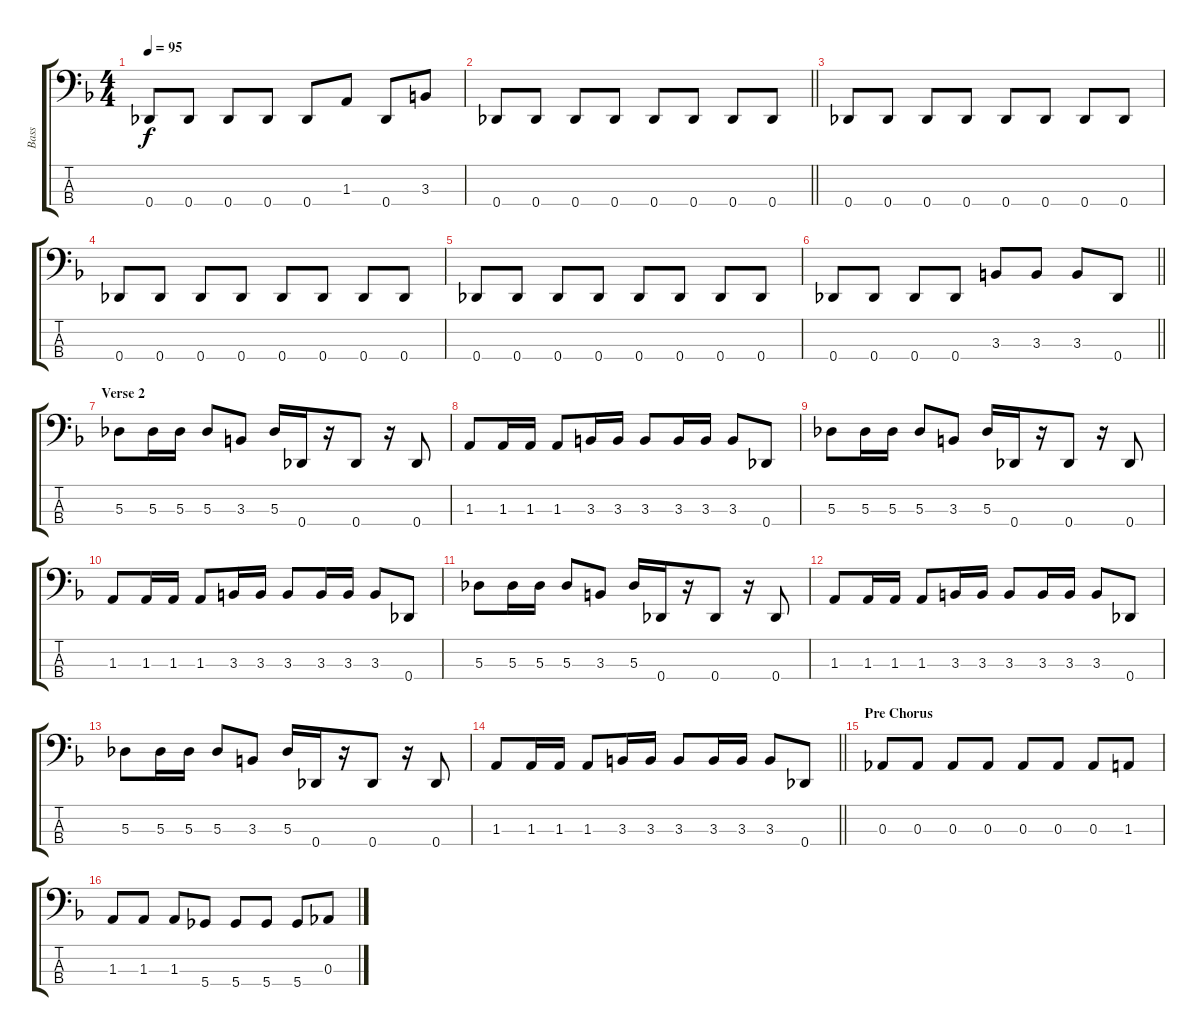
\track ("Bass" "Bass") {instrument electricbassfinger}
\staff {score tabs}
\tuning (Gb2 Db2 Ab1 Db1) {hide}
\ts (4 4)
\tempo 95
\clef f4
\ks dminor
0.4.8{dy f} 0.4.8 0.4.8 0.4.8 0.4.8 1.3.8 0.4.8 3.3.8 |
\barLineRight lightlight
0.4.8 0.4.8 0.4.8 0.4.8 0.4.8 0.4.8 0.4.8 0.4.8 |
0.4.8 0.4.8 0.4.8 0.4.8 0.4.8 0.4.8 0.4.8 0.4.8 |
0.4.8 0.4.8 0.4.8 0.4.8 0.4.8 0.4.8 0.4.8 0.4.8 |
0.4.8 0.4.8 0.4.8 0.4.8 0.4.8 0.4.8 0.4.8 0.4.8 |
\barLineRight lightlight
0.4.8 0.4.8 0.4.8 0.4.8 3.3.8 3.3.8 3.3.8 0.4.8 |
\section ("" "Verse 2")
5.3.8 5.3.16 5.3.16 5.3.8 3.3.8 5.3.16 0.4.16 r.16 0.4.8 r.16 0.4.8 |
1.3.8 1.3.16 1.3.16 1.3.8 3.3.16 3.3.16 3.3.8 3.3.16 3.3.16 3.3.8 0.4.8 |
5.3.8 5.3.16 5.3.16 5.3.8 3.3.8 5.3.16 0.4.16 r.16 0.4.8 r.16 0.4.8 |
1.3.8 1.3.16 1.3.16 1.3.8 3.3.16 3.3.16 3.3.8 3.3.16 3.3.16 3.3.8 0.4.8 |
5.3.8 5.3.16 5.3.16 5.3.8 3.3.8 5.3.16 0.4.16 r.16 0.4.8 r.16 0.4.8 |
1.3.8 1.3.16 1.3.16 1.3.8 3.3.16 3.3.16 3.3.8 3.3.16 3.3.16 3.3.8 0.4.8 |
5.3.8 5.3.16 5.3.16 5.3.8 3.3.8 5.3.16 0.4.16 r.16 0.4.8 r.16 0.4.8 |
\barLineRight lightlight
1.3.8 1.3.16 1.3.16 1.3.8 3.3.16 3.3.16 3.3.8 3.3.16 3.3.16 3.3.8 0.4.8 |
\section ("" "Pre Chorus")
0.3.8 0.3.8 0.3.8 0.3.8 0.3.8 0.3.8 0.3.8 1.3.8 |
1.3.8 1.3.8 1.3.8 5.4.8 5.4.8 5.4.8 5.4.8 0.3.8
